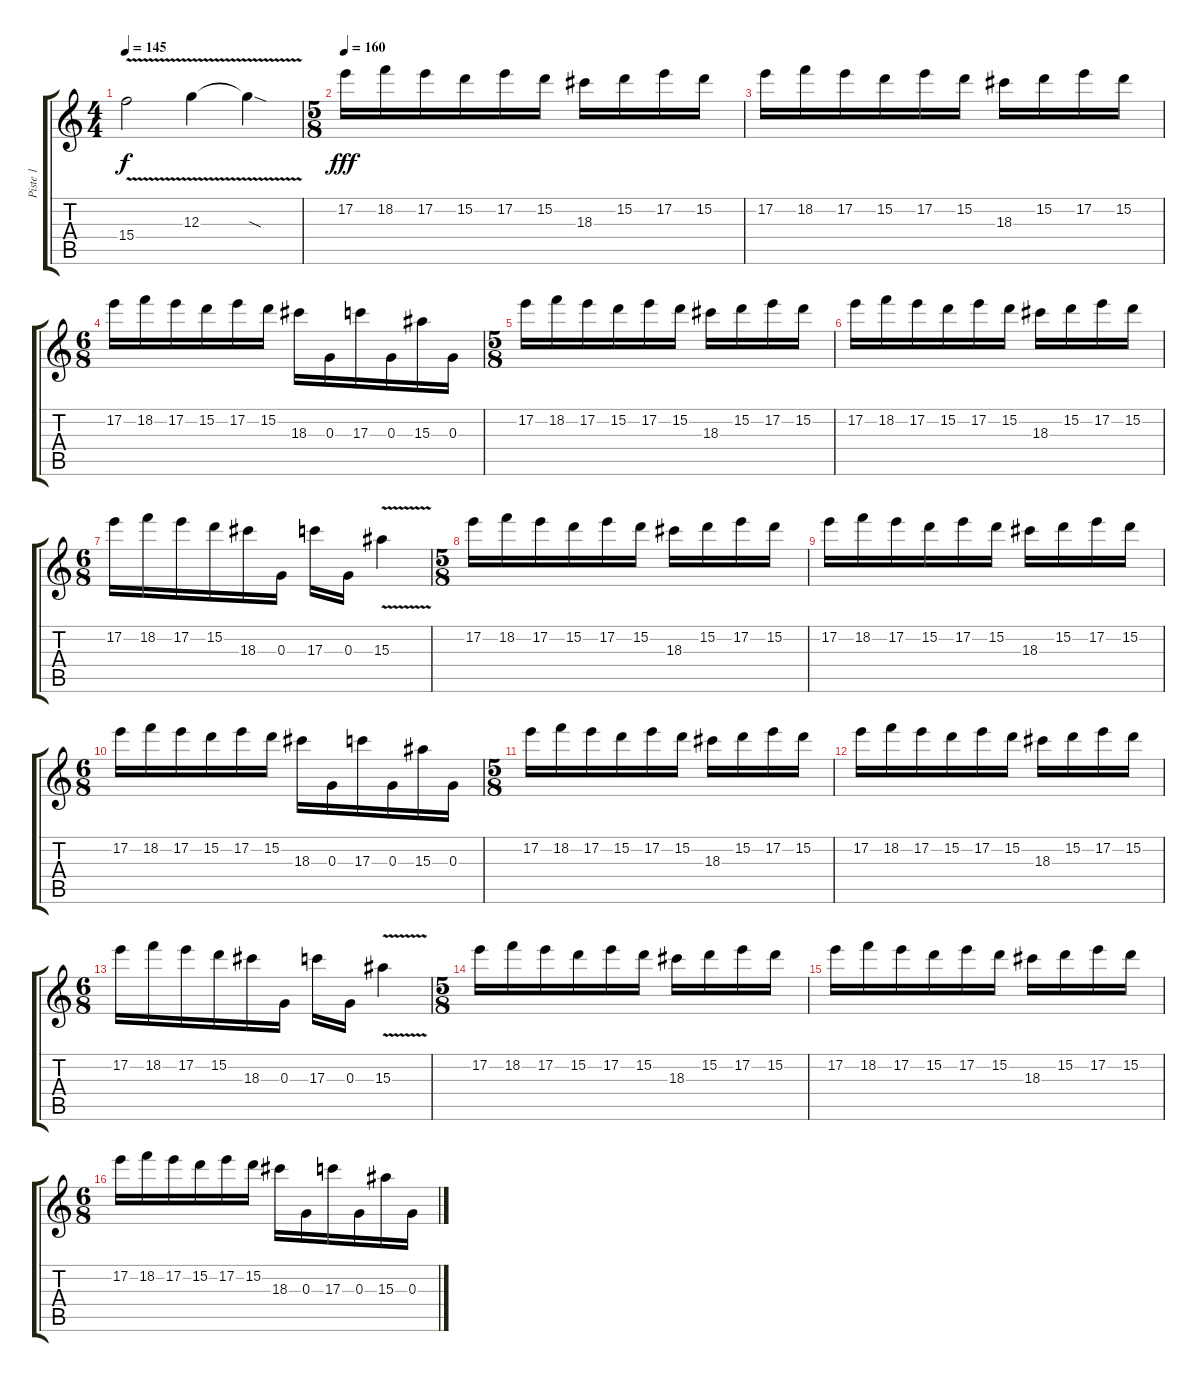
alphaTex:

\track ("Piste 1" "Piste 1") {instrument distortionguitar}
\staff {score tabs}
\tuning (E4 B3 G3 D3 A2 E2) {hide}
\ts (4 4)
\tempo 145
\clef g2
\ks c
15.4{v}.2{dy f} 12.3{v}.4 12.3{sod t}.4 |
\ts (5 8)
\tempo 160
17.2.16{dy fff volume 12} 18.2.16 17.2.16 15.2.16 17.2.16 15.2.16 18.3.16 15.2.16 17.2.16 15.2.16 |
17.2.16 18.2.16 17.2.16 15.2.16 17.2.16 15.2.16 18.3.16 15.2.16 17.2.16 15.2.16 |
\ts (6 8)
17.2.16 18.2.16 17.2.16 15.2.16 17.2.16 15.2.16 18.3.16 0.3.16 17.3.16 0.3.16 15.3.16 0.3.16 |
\ts (5 8)
17.2.16 18.2.16 17.2.16 15.2.16 17.2.16 15.2.16 18.3.16 15.2.16 17.2.16 15.2.16 |
17.2.16 18.2.16 17.2.16 15.2.16 17.2.16 15.2.16 18.3.16 15.2.16 17.2.16 15.2.16 |
\ts (6 8)
17.2.16 18.2.16 17.2.16 15.2.16 18.3.16 0.3.16 17.3.16 0.3.16 15.3{v}.4 |
\ts (5 8)
17.2.16 18.2.16 17.2.16 15.2.16 17.2.16 15.2.16 18.3.16 15.2.16 17.2.16 15.2.16 |
17.2.16 18.2.16 17.2.16 15.2.16 17.2.16 15.2.16 18.3.16 15.2.16 17.2.16 15.2.16 |
\ts (6 8)
17.2.16 18.2.16 17.2.16 15.2.16 17.2.16 15.2.16 18.3.16 0.3.16 17.3.16 0.3.16 15.3.16 0.3.16 |
\ts (5 8)
17.2.16 18.2.16 17.2.16 15.2.16 17.2.16 15.2.16 18.3.16 15.2.16 17.2.16 15.2.16 |
17.2.16 18.2.16 17.2.16 15.2.16 17.2.16 15.2.16 18.3.16 15.2.16 17.2.16 15.2.16 |
\ts (6 8)
17.2.16 18.2.16 17.2.16 15.2.16 18.3.16 0.3.16 17.3.16 0.3.16 15.3{v}.4 |
\ts (5 8)
17.2.16 18.2.16 17.2.16 15.2.16 17.2.16 15.2.16 18.3.16 15.2.16 17.2.16 15.2.16 |
17.2.16 18.2.16 17.2.16 15.2.16 17.2.16 15.2.16 18.3.16 15.2.16 17.2.16 15.2.16 |
\ts (6 8)
17.2.16 18.2.16 17.2.16 15.2.16 17.2.16 15.2.16 18.3.16 0.3.16 17.3.16 0.3.16 15.3.16 0.3.16
